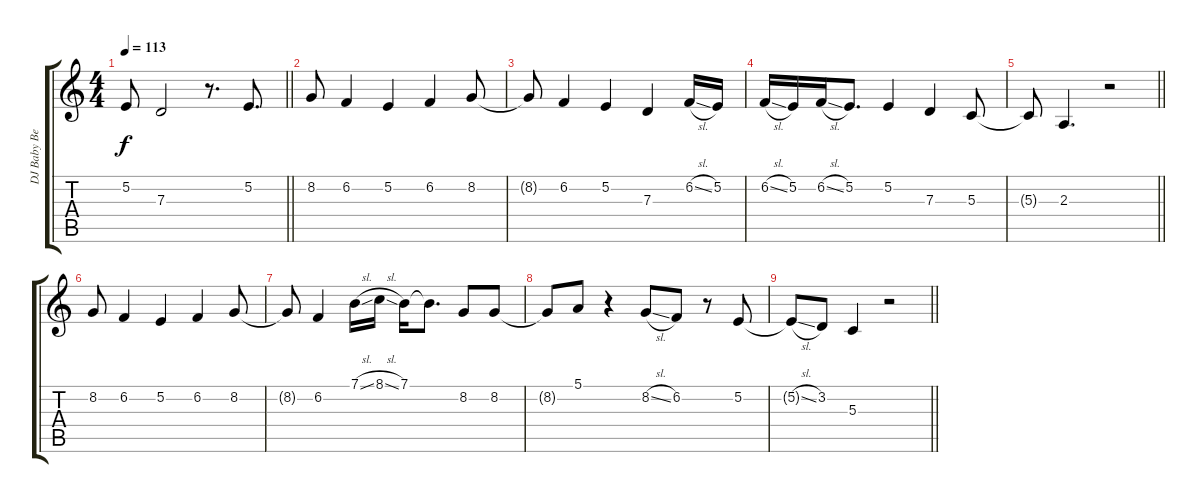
\track ("DJ Baby Benz" "DJ Baby Be") {instrument sopranosax}
\staff {score tabs}
\tuning (E4 B3 G3 D3 A2 E2) {hide}
\ts (4 4)
\tempo 113
\clef g2
\barLineRight lightlight
\ks c
5.2.8{dy f} 7.3.2 r.8{d} 5.2.8{d} |
8.2.8 6.2.4 5.2.4 6.2.4 8.2.8 |
8.2{t}.8 6.2.4 5.2.4 7.3.4 6.2{sl}.16 5.2.16 |
6.2{sl}.16 5.2.16 6.2{sl}.16 5.2.8{d} 5.2.4 7.3.4 5.3.8 |
\barLineRight lightlight
5.3{t}.8 2.3.4{d} r.2 |
8.2.8 6.2.4 5.2.4 6.2.4 8.2.8 |
8.2{t}.8 6.2.4 7.1{sl}.16 8.1{sl}.16 7.1.16 7.1{t}.8{d} 8.2.8 8.2.8 |
8.2{t}.8 5.1.8 r.4 8.2{sl}.8 6.2.8 r.8 5.2.8 |
\barLineRight lightlight
5.2{sl t}.8 3.2.8 5.3.4 r.2
